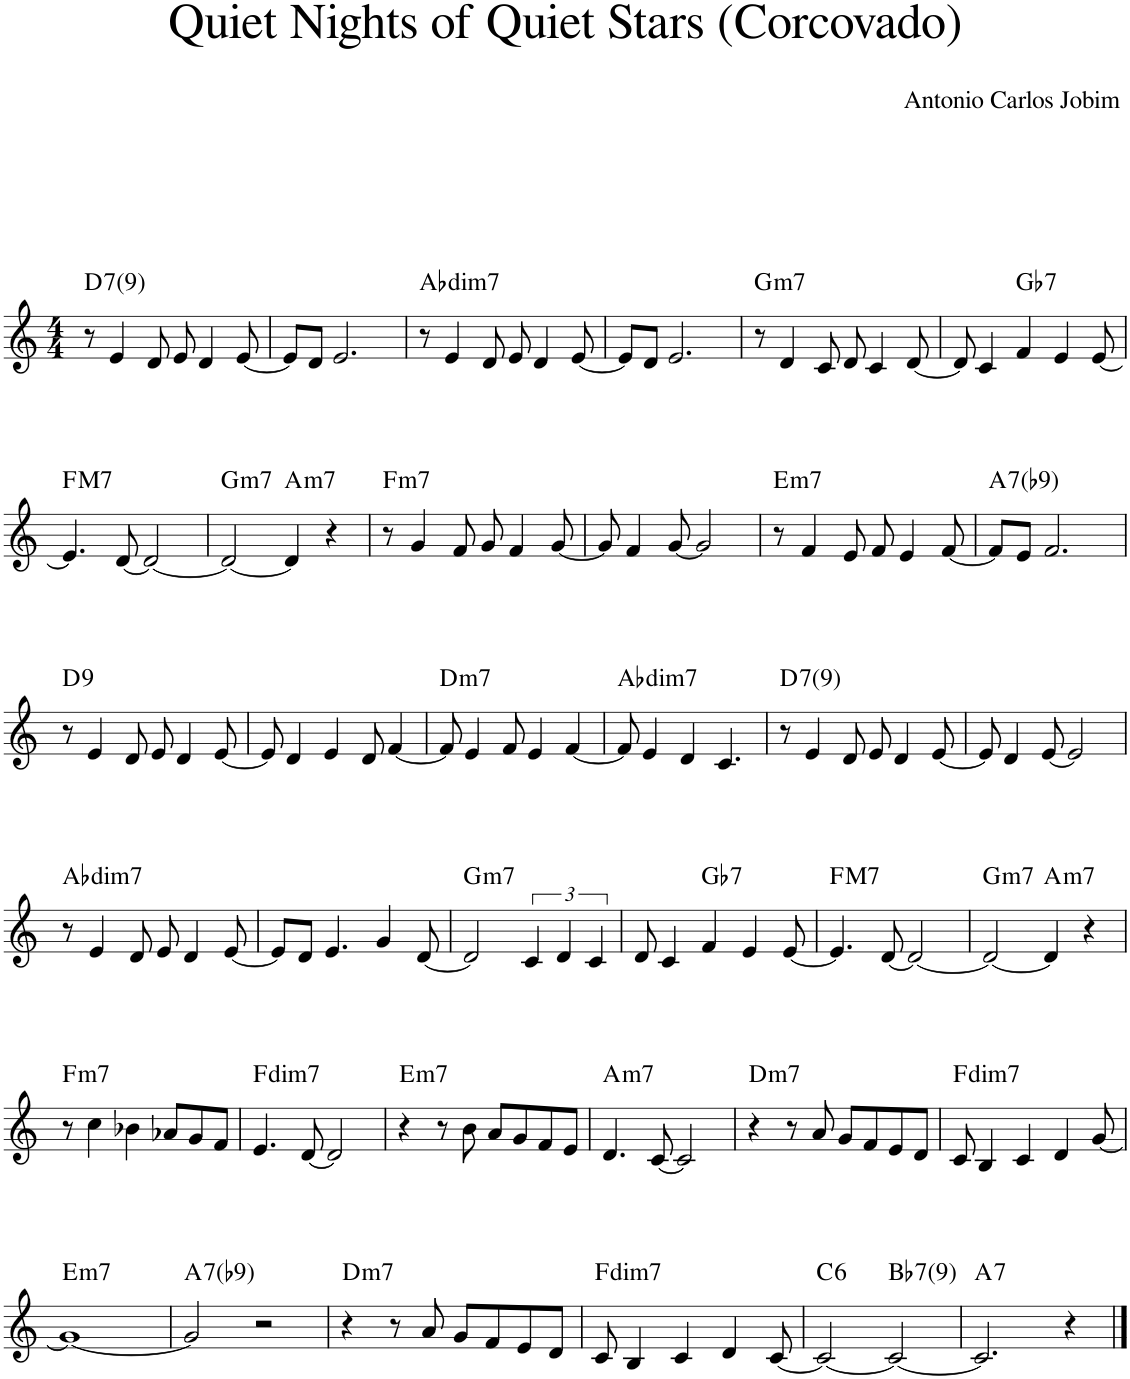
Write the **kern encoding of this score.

**kern	**harte
*part1	*part1
*staff1	*
*I"Piano	*
*I'Pno.	*
*clefG2	*
*k[]	*
*M4/4	*
=1	=1
!	!LO:H:kt=7
8r	D:7(9)
4e/	.
8d/	.
8e/	.
4d/	.
[8e/	.
=2	=2
8e/L]	.
8d/J	.
2.e/	.
=3	=3
!	!LO:H:kt=dim7
8r	Ab:dim7
4e/	.
8d/	.
8e/	.
4d/	.
[8e/	.
=4	=4
8e/L]	.
8d/J	.
2.e/	.
=5	=5
!	!LO:H:kt=m7
8r	G:min7
4d/	.
8c/	.
8d/	.
4c/	.
[8d/	.
=6	=6
8d/]	.
4c/	.
!	!LO:H:kt=7
4f/	Gb:7
4e/	.
[8e/	.
!!LO:LB:g=z
=7	=7
!	!LO:H:kt=M7
4.e/]	F:maj7
[8d/	.
2d/_	.
=8	=8
!	!LO:H:kt=m7
2d/_	G:min7
!	!LO:H:kt=m7
4d/]	A:min7
4r	.
=9	=9
!	!LO:H:kt=m7
8r	F:min7
4g/	.
8f/	.
8g/	.
4f/	.
[8g/	.
=10	=10
8g/]	.
4f/	.
[8g/	.
2g/]	.
=11	=11
!	!LO:H:kt=m7
8r	E:min7
4f/	.
8e/	.
8f/	.
4e/	.
[8f/	.
=12	=12
!	!LO:H:kt=7
8f/L]	A:7(b9)
8e/J	.
2.f/	.
!!LO:LB:g=z
=13	=13
!	!LO:H:kt=9
8r	D:9
4e/	.
8d/	.
8e/	.
4d/	.
[8e/	.
=14	=14
8e/]	.
4d/	.
4e/	.
8d/	.
[4f/	.
=15	=15
!	!LO:H:kt=m7
8f/]	D:min7
4e/	.
8f/	.
4e/	.
[4f/	.
=16	=16
!	!LO:H:kt=dim7
8f/]	Ab:dim7
4e/	.
4d/	.
4.c/	.
=17	=17
!	!LO:H:kt=7
8r	D:7(9)
4e/	.
8d/	.
8e/	.
4d/	.
[8e/	.
=18	=18
8e/]	.
4d/	.
[8e/	.
2e/]	.
!!LO:LB:g=z
=19	=19
!	!LO:H:kt=dim7
8r	Ab:dim7
4e/	.
8d/	.
8e/	.
4d/	.
[8e/	.
=20	=20
8e/L]	.
8d/J	.
4.e/	.
4g/	.
[8d/	.
=21	=21
!	!LO:H:kt=m7
2d/]	G:min7
6c/	.
6d/	.
6c/	.
=22	=22
8d/	.
4c/	.
!	!LO:H:kt=7
4f/	Gb:7
4e/	.
[8e/	.
=23	=23
!	!LO:H:kt=M7
4.e/]	F:maj7
[8d/	.
2d/_	.
=24	=24
!	!LO:H:kt=m7
2d/_	G:min7
!	!LO:H:kt=m7
4d/]	A:min7
4r	.
!!LO:LB:g=z
=25	=25
!	!LO:H:kt=m7
8r	F:min7
4cc\	.
4b-X\	.
8a-X/L	.
8g/	.
8f/J	.
=26	=26
!	!LO:H:kt=dim7
4.e/	F:dim7
[8d/	.
2d/]	.
=27	=27
!	!LO:H:kt=m7
4r	E:min7
8r	.
8b\	.
8a/L	.
8g/	.
8f/	.
8e/J	.
=28	=28
!	!LO:H:kt=m7
4.d/	A:min7
[8c/	.
2c/]	.
=29	=29
!	!LO:H:kt=m7
4r	D:min7
8r	.
8a/	.
8g/L	.
8f/	.
8e/	.
8d/J	.
=30	=30
!	!LO:H:kt=dim7
8c/	F:dim7
4B/	.
4c/	.
4d/	.
[8g/	.
!!LO:LB:g=z
=31	=31
!	!LO:H:kt=m7
1g_	E:min7
=32	=32
!	!LO:H:kt=7
2g/]	A:7(b9)
2r	.
=33	=33
!	!LO:H:kt=m7
4r	D:min7
8r	.
8a/	.
8g/L	.
8f/	.
8e/	.
8d/J	.
=34	=34
!	!LO:H:kt=dim7
8c/	F:dim7
4B/	.
4c/	.
4d/	.
[8c/	.
=35	=35
!	!LO:H:kt=6
2c/_	C:maj6
!	!LO:H:kt=7
2c/_	Bb:7(9)
=36	=36
!	!LO:H:kt=7
2.c/]	A:7
4r	.
==	==
*-	*-
